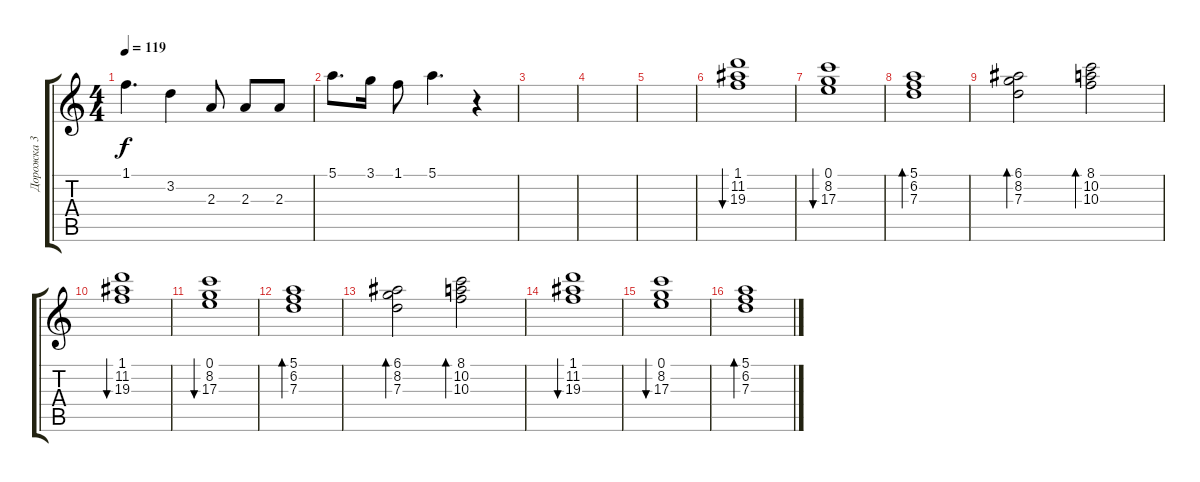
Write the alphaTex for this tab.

\track ("Дорожка 3" "Дорожка 3") {instrument electricguitarclean}
\staff {score tabs}
\tuning (E4 B3 G3 D3 A2 E2) {hide}
\ts (4 4)
\tempo 119
\clef g2
\ks c
1.1.4{d dy f} 3.2.4 2.3.8 2.3.8 2.3.8 |
5.1.8{d} 3.1.16 1.1.8 5.1.4{d} r.4 |
|
|
|
(1.1 11.2 19.3).1{bu 480} |
(0.1 8.2 17.3).1{bu 480} |
(5.1 6.2 7.3).1{bd 480} |
(6.1 8.2 7.3).2{bd 480} (8.1 10.2 10.3).2{bd 480} |
(1.1 11.2 19.3).1{bu 480} |
(0.1 8.2 17.3).1{bu 480} |
(5.1 6.2 7.3).1{bd 480} |
(6.1 8.2 7.3).2{bd 480} (8.1 10.2 10.3).2{bd 480} |
(1.1 11.2 19.3).1{bu 480} |
(0.1 8.2 17.3).1{bu 480} |
(5.1 6.2 7.3).1{bd 480}
